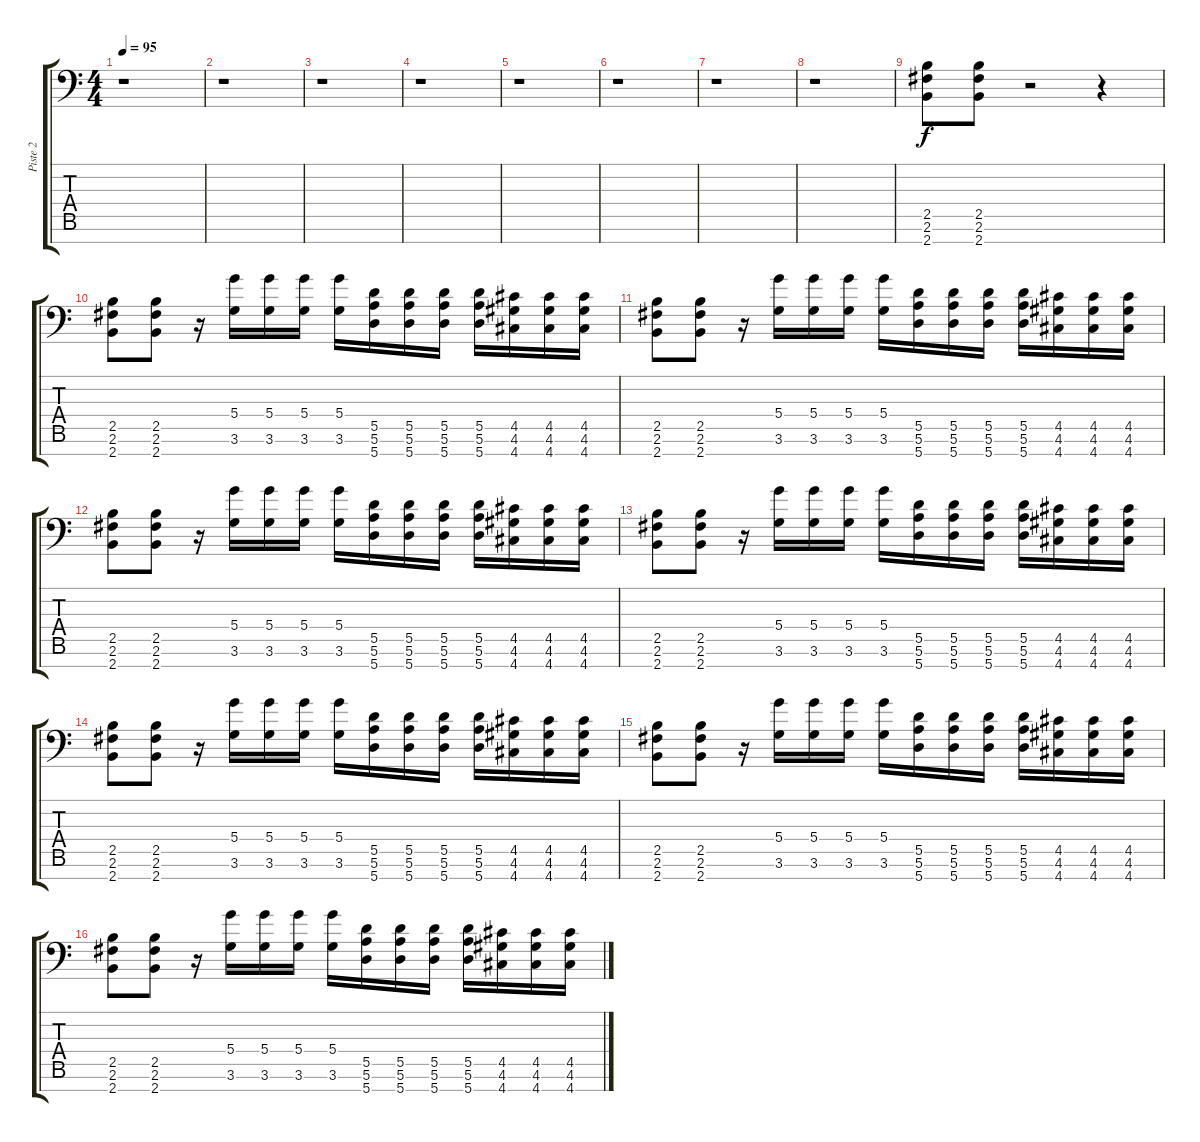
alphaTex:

\track ("Piste 2" "Piste 2") {instrument overdrivenguitar}
\staff {score tabs}
\tuning (E4 B3 G3 D3 A2 E2 A1) {hide}
\ts (4 4)
\tempo 95
\clef f4
\ks c
r.1{dy f} |
r.1 |
r.1 |
r.1 |
r.1 |
r.1 |
r.1 |
r.1 |
(2.5 2.6 2.7).8 (2.5 2.6 2.7).8 r.2 r.4 |
(2.5 2.6 2.7).8 (2.5 2.6 2.7).8 r.16 (5.4 3.6).16 (5.4 3.6).16 (5.4 3.6).16 (5.4 3.6).16 (5.5 5.6 5.7).16 (5.5 5.6 5.7).16 (5.5 5.6 5.7).16 (5.5 5.6 5.7).16 (4.5 4.6 4.7).16 (4.5 4.6 4.7).16 (4.5 4.6 4.7).16 |
(2.5 2.6 2.7).8 (2.5 2.6 2.7).8 r.16 (5.4 3.6).16 (5.4 3.6).16 (5.4 3.6).16 (5.4 3.6).16 (5.5 5.6 5.7).16 (5.5 5.6 5.7).16 (5.5 5.6 5.7).16 (5.5 5.6 5.7).16 (4.5 4.6 4.7).16 (4.5 4.6 4.7).16 (4.5 4.6 4.7).16 |
(2.5 2.6 2.7).8 (2.5 2.6 2.7).8 r.16 (5.4 3.6).16 (5.4 3.6).16 (5.4 3.6).16 (5.4 3.6).16 (5.5 5.6 5.7).16 (5.5 5.6 5.7).16 (5.5 5.6 5.7).16 (5.5 5.6 5.7).16 (4.5 4.6 4.7).16 (4.5 4.6 4.7).16 (4.5 4.6 4.7).16 |
(2.5 2.6 2.7).8 (2.5 2.6 2.7).8 r.16 (5.4 3.6).16 (5.4 3.6).16 (5.4 3.6).16 (5.4 3.6).16 (5.5 5.6 5.7).16 (5.5 5.6 5.7).16 (5.5 5.6 5.7).16 (5.5 5.6 5.7).16 (4.5 4.6 4.7).16 (4.5 4.6 4.7).16 (4.5 4.6 4.7).16 |
(2.5 2.6 2.7).8 (2.5 2.6 2.7).8 r.16 (5.4 3.6).16 (5.4 3.6).16 (5.4 3.6).16 (5.4 3.6).16 (5.5 5.6 5.7).16 (5.5 5.6 5.7).16 (5.5 5.6 5.7).16 (5.5 5.6 5.7).16 (4.5 4.6 4.7).16 (4.5 4.6 4.7).16 (4.5 4.6 4.7).16 |
(2.5 2.6 2.7).8 (2.5 2.6 2.7).8 r.16 (5.4 3.6).16 (5.4 3.6).16 (5.4 3.6).16 (5.4 3.6).16 (5.5 5.6 5.7).16 (5.5 5.6 5.7).16 (5.5 5.6 5.7).16 (5.5 5.6 5.7).16 (4.5 4.6 4.7).16 (4.5 4.6 4.7).16 (4.5 4.6 4.7).16 |
(2.5 2.6 2.7).8 (2.5 2.6 2.7).8 r.16 (5.4 3.6).16 (5.4 3.6).16 (5.4 3.6).16 (5.4 3.6).16 (5.5 5.6 5.7).16 (5.5 5.6 5.7).16 (5.5 5.6 5.7).16 (5.5 5.6 5.7).16 (4.5 4.6 4.7).16 (4.5 4.6 4.7).16 (4.5 4.6 4.7).16
